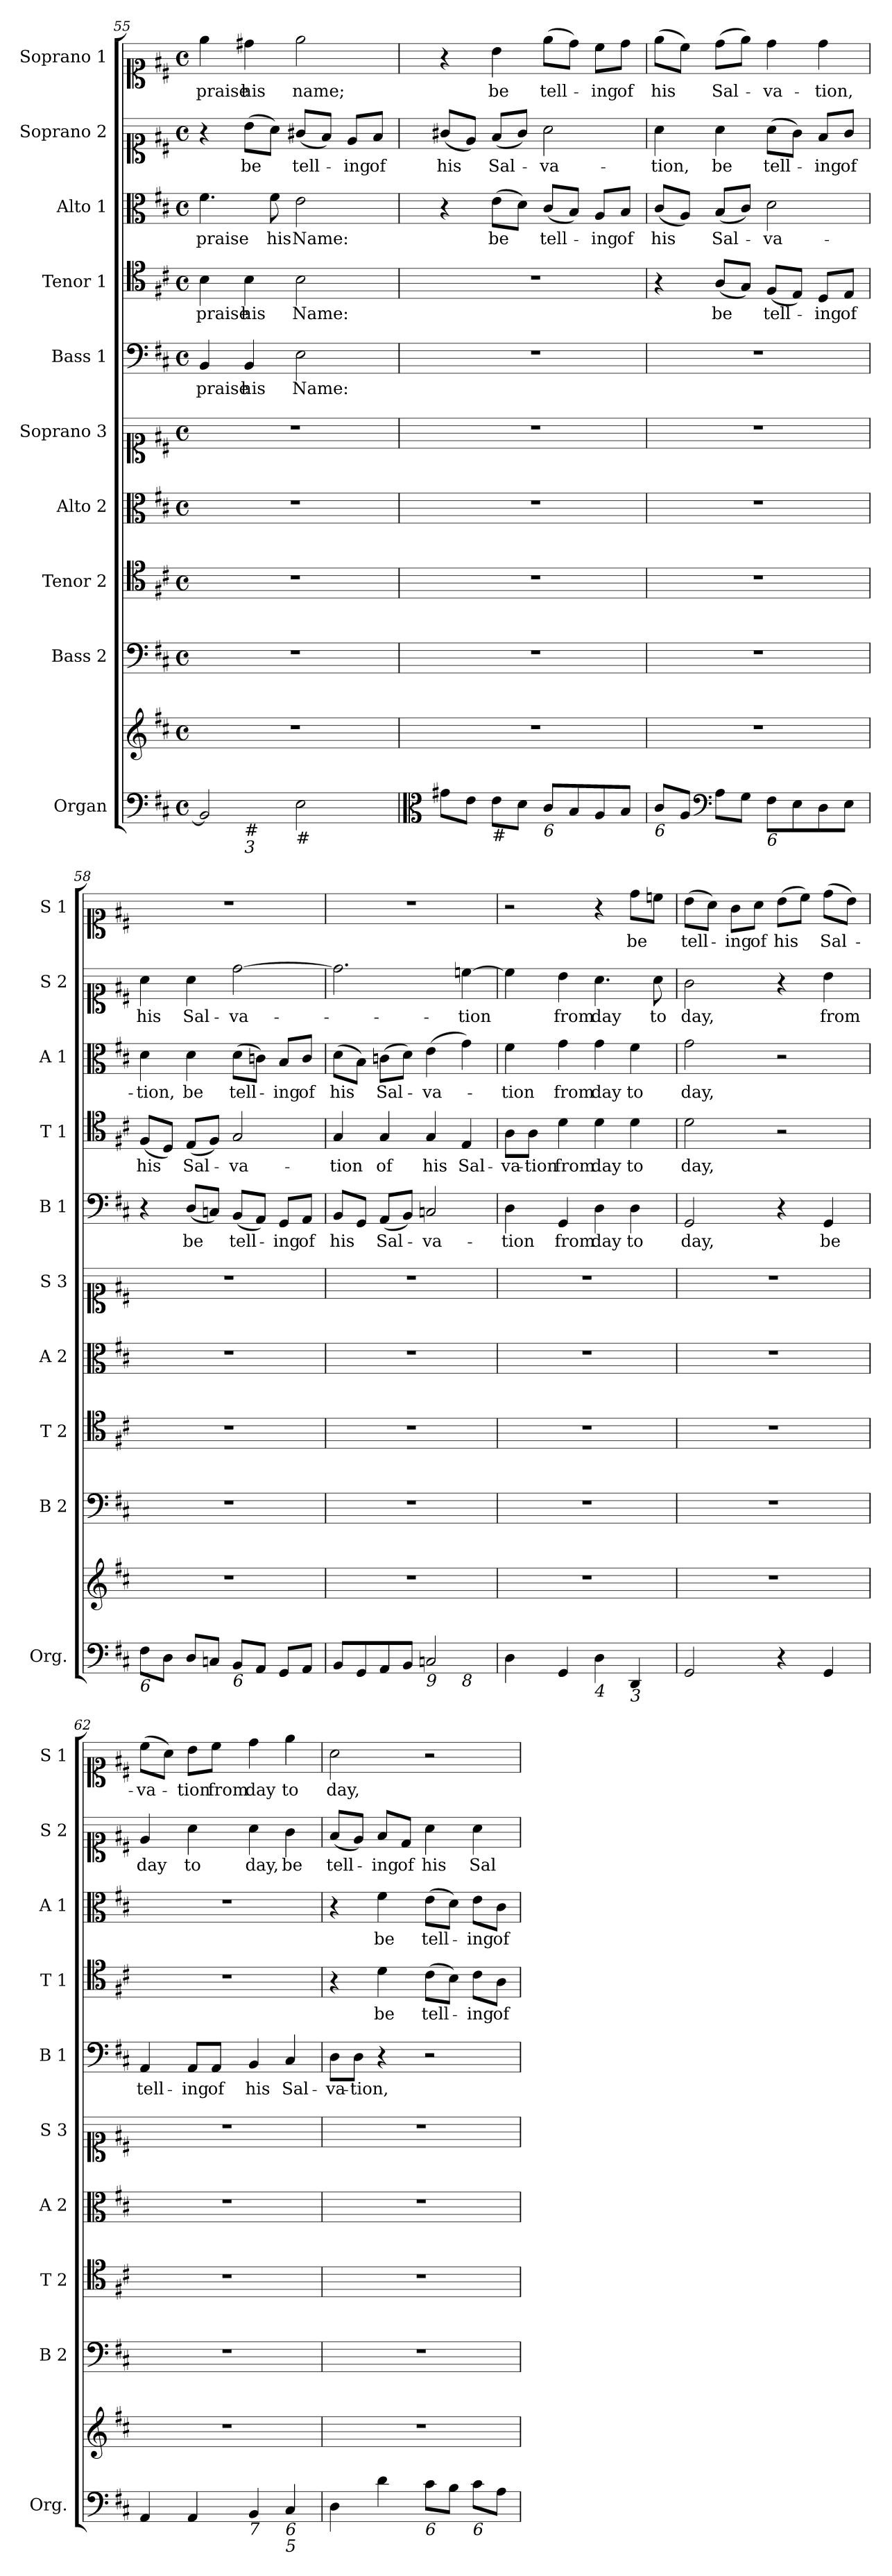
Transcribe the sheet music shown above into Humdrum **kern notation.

**kern	**kern	**kern	**kern	**kern	**kern	**kern	**text	**kern	**text	**kern	**text	**kern	**text	**kern	**text
*part10	*part10	*part9	*part8	*part7	*part6	*part5	*part5	*part4	*part4	*part3	*part3	*part2	*part2	*part1	*part1
*staff11	*staff10	*staff9	*staff8	*staff7	*staff6	*staff5	*staff5	*staff4	*staff4	*staff3	*staff3	*staff2	*staff2	*staff1	*staff1
*I"Organ	*	*I"Bass 2	*I"Tenor 2	*I"Alto 2	*I"Soprano 3	*I"Bass 1	*	*I"Tenor 1	*	*I"Alto 1	*	*I"Soprano 2	*	*I"Soprano 1	*
*I'Org.	*	*I'B 2	*I'T 2	*I'A 2	*I'S 3	*I'B 1	*	*I'T 1	*	*I'A 1	*	*I'S 2	*	*I'S 1	*
*clefF4	*clefG2	*clefF4	*clefC4	*clefC3	*clefC1	*clefF4	*	*clefC4	*	*clefC3	*	*clefC1	*	*clefC1	*
*k[f#c#]	*k[f#c#]	*k[f#c#]	*k[f#c#]	*k[f#c#]	*k[f#c#]	*k[f#c#]	*	*k[f#c#]	*	*k[f#c#]	*	*k[f#c#]	*	*k[f#c#]	*
*D:	*D:	*D:	*D:	*D:	*D:	*D:	*	*D:	*	*D:	*	*D:	*	*D:	*
*M4/4	*M4/4	*M4/4	*M4/4	*M4/4	*M4/4	*M4/4	*	*M4/4	*	*M4/4	*	*M4/4	*	*M4/4	*
*met(c)	*met(c)	*met(c)	*met(c)	*met(c)	*met(c)	*met(c)	*	*met(c)	*	*met(c)	*	*met(c)	*	*met(c)	*
=55	=55	=55	=55	=55	=55	=55	=55	=55	=55	=55	=55	=55	=55	=55	=55
!LO:TX:b:i:t=4	!	!	!	!	!	!	!	!	!	!	!	!	!	!	!
!	!	!	!	!	!	!	!LO:LY:b	!	!LO:LY:b	!	!LO:LY:b	!	!	!	!LO:LY:b
*^	*	*	*	*	*	*	*	*	*	*	*	*	*	*	*
2BB/]	4ryy	1r	1r	1r	1r	1r	4BB/	praise	4B\	praise	4.f#\	praise	4r	.	4ee\	praise
!	!LO:TX:b:t=#	!	!	!	!	!	!	!	!	!	!	!	!	!	!	!
!	!LO:TX:b:i:t=3	!	!	!	!	!	!	!	!	!	!	!	!	!	!	!
!	!	!	!	!	!	!	!	!LO:LY:b	!	!LO:LY:b	!	!	!	!LO:LY:b	!	!LO:LY:b
.	2.ryy	.	.	.	.	.	4BB/	his	4B\	his	.	.	(>8b\L	be	4dd#X\	his
!	!	!	!	!	!	!	!	!	!	!	!	!LO:LY:b	!	!	!	!
.	.	.	.	.	.	.	.	.	.	.	8f#\	his	8a\J)	.	.	.
!LO:TX:b:t=#	!	!	!	!	!	!	!	!	!	!	!	!	!	!	!	!
!	!	!	!	!	!	!	!	!LO:LY:b	!	!LO:LY:b	!	!LO:LY:b	!	!LO:LY:b	!	!LO:LY:b
2E\	.	.	.	.	.	.	2E\	Name:	2B\	Name:	2e\	Name:	(<8g#X/L	tell-	2ee\	name;
.	.	.	.	.	.	.	.	.	.	.	.	.	8f#/J)	.	.	.
!	!	!	!	!	!	!	!	!	!	!	!	!	!	!LO:LY:b	!	!
.	.	.	.	.	.	.	.	.	.	.	.	.	8e/L	-ing	.	.
!	!	!	!	!	!	!	!	!	!	!	!	!	!	!LO:LY:b	!	!
.	.	.	.	.	.	.	.	.	.	.	.	.	8f#/J	of	.	.
*v	*v	*	*	*	*	*	*	*	*	*	*	*	*	*	*	*
!!LO:PB:g=z
=56	=56	=56	=56	=56	=56	=56	=56	=56	=56	=56	=56	=56	=56	=56	=56
*clefC3	*	*	*	*	*	*	*	*	*	*	*	*	*	*	*
*^	*	*	*	*	*	*	*	*	*	*	*	*	*	*	*
!	!	!	!	!	!	!	!	!	!	!	!	!	!	!LO:LY:b	!	!
*v	*v	*	*	*	*	*	*	*	*	*	*	*	*	*	*	*
8g#X\L	1r	1r	1r	1r	1r	1r	.	1r	.	4r	.	(<8g#X/L	his	4r	.
8e\J	.	.	.	.	.	.	.	.	.	.	.	8e/J)	.	.	.
!LO:TX:b:t=#	!	!	!	!	!	!	!	!	!	!	!	!	!	!	!
!	!	!	!	!	!	!	!	!	!	!	!LO:LY:b	!	!LO:LY:b	!	!LO:LY:b
8e\L	.	.	.	.	.	.	.	.	.	(>8e\L	be	(<8f#/L	Sal-	4b\	be
8d\J	.	.	.	.	.	.	.	.	.	8d\J)	.	8g#/J)	.	.	.
!LO:TX:b:i:t=6	!	!	!	!	!	!	!	!	!	!	!	!	!	!	!
!	!	!	!	!	!	!	!	!	!	!	!LO:LY:b	!	!LO:LY:b	!	!LO:LY:b
8c#/L	.	.	.	.	.	.	.	.	.	(<8c#/L	tell-	2a\	-va-	(>8ee\L	tell-
8B/	.	.	.	.	.	.	.	.	.	8B/J)	.	.	.	8dd\J)	.
!	!	!	!	!	!	!	!	!	!	!	!LO:LY:b	!	!	!	!LO:LY:b
8A/	.	.	.	.	.	.	.	.	.	8A/L	-ing	.	.	8cc#\L	-ing
!	!	!	!	!	!	!	!	!	!	!	!LO:LY:b	!	!	!	!LO:LY:b
8B/J	.	.	.	.	.	.	.	.	.	8B/J	of	.	.	8dd\J	of
=57	=57	=57	=57	=57	=57	=57	=57	=57	=57	=57	=57	=57	=57	=57	=57
!LO:TX:b:i:t=6	!	!	!	!	!	!	!	!	!	!	!	!	!	!	!
!	!	!	!	!	!	!	!	!	!	!	!LO:LY:b	!	!LO:LY:b	!	!LO:LY:b
8c#/L	1r	1r	1r	1r	1r	1r	.	4r	.	(<8c#/L	his	4a\	-tion,	(>8ee\L	his
8A/J	.	.	.	.	.	.	.	.	.	8A/J)	.	.	.	8cc#\J)	.
*clefF4	*	*	*	*	*	*	*	*	*	*	*	*	*	*	*
!	!	!	!	!	!	!	!	!	!LO:LY:b	!	!LO:LY:b	!	!LO:LY:b	!	!LO:LY:b
8A\L	.	.	.	.	.	.	.	(<8A/L	be	(<8B/L	Sal-	4a\	be	(>8dd\L	Sal-
8G\J	.	.	.	.	.	.	.	8G/J)	.	8c#/J)	.	.	.	8ee\J)	.
!LO:TX:b:i:t=6	!	!	!	!	!	!	!	!	!	!	!	!	!	!	!
!	!	!	!	!	!	!	!	!	!LO:LY:b	!	!LO:LY:b	!	!LO:LY:b	!	!LO:LY:b
8F#\L	.	.	.	.	.	.	.	(<8F#/L	tell-	2d\	-va-	(>8a\L	tell-	4dd\	-va-
8E\	.	.	.	.	.	.	.	8E/J)	.	.	.	8g\J)	.	.	.
!	!	!	!	!	!	!	!	!	!LO:LY:b	!	!	!	!LO:LY:b	!	!LO:LY:b
8D\	.	.	.	.	.	.	.	8D/L	-ing	.	.	8f#/L	-ing	4dd\	-tion,
!	!	!	!	!	!	!	!	!	!LO:LY:b	!	!	!	!LO:LY:b	!	!
8E\J	.	.	.	.	.	.	.	8E/J	of	.	.	8g/J	of	.	.
=58	=58	=58	=58	=58	=58	=58	=58	=58	=58	=58	=58	=58	=58	=58	=58
!LO:TX:b:i:t=6	!	!	!	!	!	!	!	!	!	!	!	!	!	!	!
!	!	!	!	!	!	!	!	!	!LO:LY:b	!	!LO:LY:b	!	!LO:LY:b	!	!
8F#\L	1r	1r	1r	1r	1r	4r	.	(<8F#/L	his	4d\	-tion,	4a\	his	1r	.
8D\J	.	.	.	.	.	.	.	8D/J)	.	.	.	.	.	.	.
!	!	!	!	!	!	!	!LO:LY:b	!	!LO:LY:b	!	!LO:LY:b	!	!LO:LY:b	!	!
8D/L	.	.	.	.	.	(<8D/L	be	(<8E/L	Sal-	4d\	be	4a\	Sal-	.	.
8Cn/J	.	.	.	.	.	8Cn/J)	.	8F#/J)	.	.	.	.	.	.	.
!LO:TX:b:i:t=6	!	!	!	!	!	!	!	!	!	!	!	!	!	!	!
!	!	!	!	!	!	!	!LO:LY:b	!	!LO:LY:b	!	!LO:LY:b	!	!LO:LY:b	!	!
8BB/L	.	.	.	.	.	(<8BB/L	tell-	2G/	-va-	(>8d\L	tell-	[2dd\	-va-	.	.
8AA/J	.	.	.	.	.	8AA/J)	.	.	.	8cn\J)	.	.	.	.	.
!	!	!	!	!	!	!	!LO:LY:b	!	!	!	!LO:LY:b	!	!	!	!
8GG/L	.	.	.	.	.	8GG/L	-ing	.	.	8B/L	-ing	.	.	.	.
!	!	!	!	!	!	!	!LO:LY:b	!	!	!	!LO:LY:b	!	!	!	!
8AA/J	.	.	.	.	.	8AA/J	of	.	.	8c/J	of	.	.	.	.
=59	=59	=59	=59	=59	=59	=59	=59	=59	=59	=59	=59	=59	=59	=59	=59
!LO:TX:b:i:t=6	!	!	!	!	!	!	!	!	!	!	!	!	!	!	!
!	!	!	!	!	!	!	!LO:LY:b	!	!LO:LY:b	!	!LO:LY:b	!	!	!	!
*^	*	*	*	*	*	*	*	*	*	*	*	*	*	*	*
8BB/L	2.ryy	1r	1r	1r	1r	1r	(<8BB/L	his	4G/	-tion	(>8d\L	his	2.dd\]	.	1r	.
8GG/	.	.	.	.	.	.	8GG/J	.	.	.	8B\J)	.	.	.	.	.
!	!	!	!	!	!	!	!	!LO:LY:b	!	!LO:LY:b	!	!LO:LY:b	!	!	!	!
8AA/	.	.	.	.	.	.	(<8AA/L	Sal-	4G/	of	(>8cn\L	Sal-	.	.	.	.
8BB/J	.	.	.	.	.	.	8BB/J)	.	.	.	8d\J)	.	.	.	.	.
!LO:TX:b:i:t=9	!	!	!	!	!	!	!	!	!	!	!	!	!	!	!	!
!	!	!	!	!	!	!	!	!LO:LY:b	!	!LO:LY:b	!	!LO:LY:b	!	!	!	!
2Cn/	.	.	.	.	.	.	2Cn/	-va-	4G/	his	(>4e\	-va-	.	.	.	.
!	!LO:TX:b:i:t=8	!	!	!	!	!	!	!	!	!	!	!	!	!	!	!
!	!	!	!	!	!	!	!	!	!	!LO:LY:b	!	!	!	!LO:LY:b	!	!
.	4ryy	.	.	.	.	.	.	.	4E/	Sal-	4g\)	.	[4ccn\	-tion	.	.
=60	=60	=60	=60	=60	=60	=60	=60	=60	=60	=60	=60	=60	=60	=60	=60	=60
!LO:TX:b:i:t=7	!	!	!	!	!	!	!	!	!	!	!	!	!	!	!	!
!	!	!	!	!	!	!	!	!LO:LY:b	!	!LO:LY:b	!	!LO:LY:b	!	!	!	!
*v	*v	*	*	*	*	*	*	*	*	*	*	*	*	*	*	*
4D\	1r	1r	1r	1r	1r	4D\	-tion	8A\L	-va-	4f#\	-tion	4cc\]	.	2r	.
!	!	!	!	!	!	!	!	!	!LO:LY:b	!	!	!	!	!	!
.	.	.	.	.	.	.	.	8A\J	-tion	.	.	.	.	.	.
!	!	!	!	!	!	!	!LO:LY:b	!	!LO:LY:b	!	!LO:LY:b	!	!LO:LY:b	!	!
4GG/	.	.	.	.	.	4GG/	from	4d\	from	4g\	from	4b\	from	.	.
!LO:TX:b:i:t=4	!	!	!	!	!	!	!	!	!	!	!	!	!	!	!
!	!	!	!	!	!	!	!LO:LY:b	!	!LO:LY:b	!	!LO:LY:b	!	!LO:LY:b	!	!
4D\	.	.	.	.	.	4D\	day	4d\	day	4g\	day	4.a\	day	4r	.
!LO:TX:b:i:t=3	!	!	!	!	!	!	!	!	!	!	!	!	!	!	!
!	!	!	!	!	!	!	!LO:LY:b	!	!LO:LY:b	!	!LO:LY:b	!	!	!	!LO:LY:b
4DD/	.	.	.	.	.	4D\	to	4d\	to	4f#\	to	.	.	8dd\L	be
!	!	!	!	!	!	!	!	!	!	!	!	!	!LO:LY:b	!	!
.	.	.	.	.	.	.	.	.	.	.	.	8a\	to	8ccn\J	.
!!LO:LB:g=z
=61	=61	=61	=61	=61	=61	=61	=61	=61	=61	=61	=61	=61	=61	=61	=61
!	!	!	!	!	!	!	!LO:LY:b	!	!LO:LY:b	!	!LO:LY:b	!	!LO:LY:b	!	!LO:LY:b
2GG/	1r	1r	1r	1r	1r	2GG/	day,	2d\	day,	2g\	day,	2g\	day,	(>8b\L	tell-
.	.	.	.	.	.	.	.	.	.	.	.	.	.	8a\J)	.
!	!	!	!	!	!	!	!	!	!	!	!	!	!	!	!LO:LY:b
.	.	.	.	.	.	.	.	.	.	.	.	.	.	8g\L	-ing
!	!	!	!	!	!	!	!	!	!	!	!	!	!	!	!LO:LY:b
.	.	.	.	.	.	.	.	.	.	.	.	.	.	8a\J	of
!	!	!	!	!	!	!	!	!	!	!	!	!	!	!	!LO:LY:b
4r	.	.	.	.	.	4r	.	2r	.	2r	.	4r	.	(>8b\L	his
.	.	.	.	.	.	.	.	.	.	.	.	.	.	8cc#\J)	.
!	!	!	!	!	!	!	!LO:LY:b	!	!	!	!	!	!LO:LY:b	!	!LO:LY:b
4GG/	.	.	.	.	.	4GG/	be	.	.	.	.	4b\	from	(>8dd\L	Sal-
.	.	.	.	.	.	.	.	.	.	.	.	.	.	8b\J)	.
=62	=62	=62	=62	=62	=62	=62	=62	=62	=62	=62	=62	=62	=62	=62	=62
!	!	!	!	!	!	!	!LO:LY:b	!	!	!	!	!	!LO:LY:b	!	!LO:LY:b
4AA/	1r	1r	1r	1r	1r	4AA/	tell-	1r	.	1r	.	4e/	day	(>8cc#\L	-va-
.	.	.	.	.	.	.	.	.	.	.	.	.	.	8a\J)	.
!	!	!	!	!	!	!	!LO:LY:b	!	!	!	!	!	!LO:LY:b	!	!LO:LY:b
4AA/	.	.	.	.	.	8AA/L	-ing	.	.	.	.	4a\	to	8b\L	-tion
!	!	!	!	!	!	!	!LO:LY:b	!	!	!	!	!	!	!	!LO:LY:b
.	.	.	.	.	.	8AA/J	of	.	.	.	.	.	.	8cc#\J	from
!LO:TX:b:i:t=7	!	!	!	!	!	!	!	!	!	!	!	!	!	!	!
!	!	!	!	!	!	!	!LO:LY:b	!	!	!	!	!	!LO:LY:b	!	!LO:LY:b
4BB/	.	.	.	.	.	4BB/	his	.	.	.	.	4a\	day,	4dd\	day
!LO:TX:b:i:t=6	!	!	!	!	!	!	!	!	!	!	!	!	!	!	!
!LO:TX:b:i:t=5	!	!	!	!	!	!	!	!	!	!	!	!	!	!	!
!	!	!	!	!	!	!	!LO:LY:b	!	!	!	!	!	!LO:LY:b	!	!LO:LY:b
4C#/	.	.	.	.	.	4C#/	Sal-	.	.	.	.	4g\	be	4ee\	to
=63	=63	=63	=63	=63	=63	=63	=63	=63	=63	=63	=63	=63	=63	=63	=63
!	!	!	!	!	!	!	!LO:LY:b	!	!	!	!	!	!LO:LY:b	!	!LO:LY:b
4D\	1r	1r	1r	1r	1r	8D\L	-va-	4r	.	4r	.	(<8f#/L	tell-	2a\	day,
!	!	!	!	!	!	!	!LO:LY:b	!	!	!	!	!	!	!	!
.	.	.	.	.	.	8D\J	-tion,	.	.	.	.	8e/J)	.	.	.
!	!	!	!	!	!	!	!	!	!LO:LY:b	!	!LO:LY:b	!	!LO:LY:b	!	!
4d\	.	.	.	.	.	4r	.	4d\	be	4f#\	be	8f#/L	-ing	.	.
!	!	!	!	!	!	!	!	!	!	!	!	!	!LO:LY:b	!	!
.	.	.	.	.	.	.	.	.	.	.	.	8d/J	of	.	.
!LO:TX:b:i:t=6	!	!	!	!	!	!	!	!	!	!	!	!	!	!	!
!	!	!	!	!	!	!	!	!	!LO:LY:b	!	!LO:LY:b	!	!LO:LY:b	!	!
8c#\L	.	.	.	.	.	2r	.	(>8c#\L	tell-	(>8e\L	tell-	4a\	his	2r	.
8B\J	.	.	.	.	.	.	.	8B\J)	.	8d\J)	.	.	.	.	.
!LO:TX:b:i:t=6	!	!	!	!	!	!	!	!	!	!	!	!	!	!	!
!	!	!	!	!	!	!	!	!	!LO:LY:b	!	!LO:LY:b	!	!LO:LY:b	!	!
8c#\L	.	.	.	.	.	.	.	8c#\L	-ing	8e\L	-ing	4a\	Sal-	.	.
!	!	!	!	!	!	!	!	!	!LO:LY:b	!	!LO:LY:b	!	!	!	!
8A\J	.	.	.	.	.	.	.	8A\J	of	8c#\J	of	.	.	.	.
=	=	=	=	=	=	=	=	=	=	=	=	=	=	=	=
*-	*-	*-	*-	*-	*-	*-	*-	*-	*-	*-	*-	*-	*-	*-	*-
